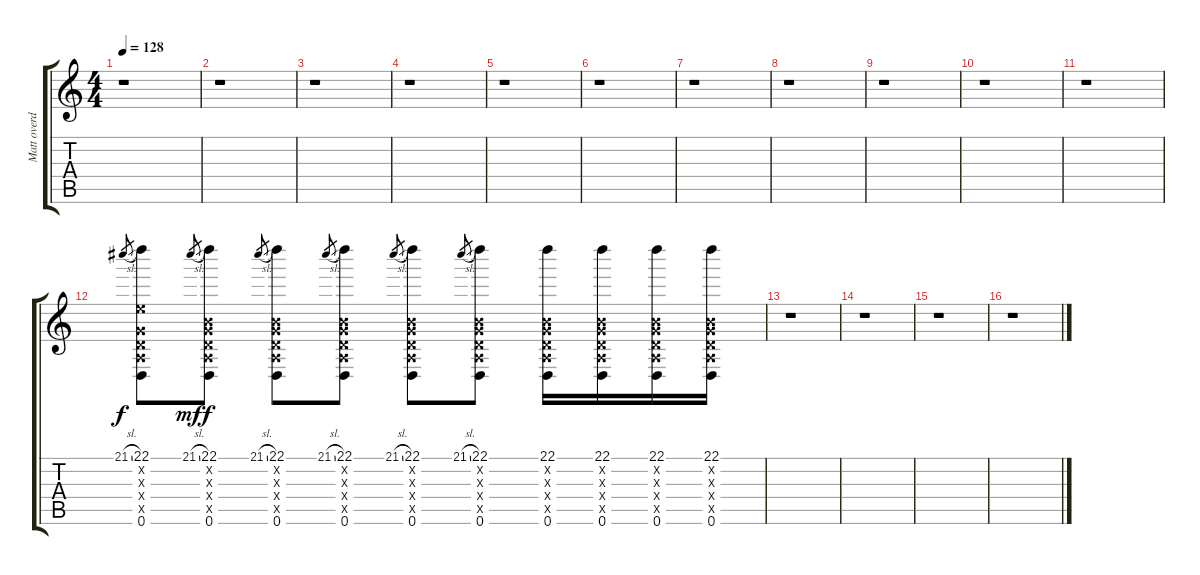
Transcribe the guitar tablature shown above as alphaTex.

\track ("Matt overdubs" "Matt overd") {instrument overdrivenguitar}
\staff {score tabs}
\tuning (E4 B3 G3 D3 A2 D2) {hide}
\ts (4 4)
\tempo 128
\clef g2
\ks c
r.1{dy f} |
r.1 |
r.1 |
r.1 |
r.1 |
r.1 |
r.1 |
r.1 |
r.1 |
r.1 |
r.1{instrument guitarfretnoise} |
21.1{sl}.8{gr} (22.1 5.2{x} 0.3{x} 0.4{x} 0.5{x} 0.6).8{instrument guitarfretnoise} 21.1{sl}.8{gr dy mf} (22.1 0.2{x} 0.3{x} 0.4{x} 0.5{x} 0.6).8{dy f} 21.1{sl}.8{gr} (22.1 0.2{x} 0.3{x} 0.4{x} 0.5{x} 0.6).8 21.1{sl}.8{gr} (22.1 0.2{x} 0.3{x} 0.4{x} 0.5{x} 0.6).8 21.1{sl}.8{gr} (22.1 0.2{x} 0.3{x} 0.4{x} 0.5{x} 0.6).8 21.1{sl}.8{gr} (22.1 0.2{x} 0.3{x} 0.4{x} 0.5{x} 0.6).8 (22.1 0.2{x} 0.3{x} 0.4{x} 0.5{x} 0.6).16 (22.1 0.2{x} 0.3{x} 0.4{x} 0.5{x} 0.6).16 (22.1 0.2{x} 0.3{x} 0.4{x} 0.5{x} 0.6).16 (22.1 0.2{x} 0.3{x} 0.4{x} 0.5{x} 0.6).16 |
r.1 |
r.1 |
r.1 |
r.1
